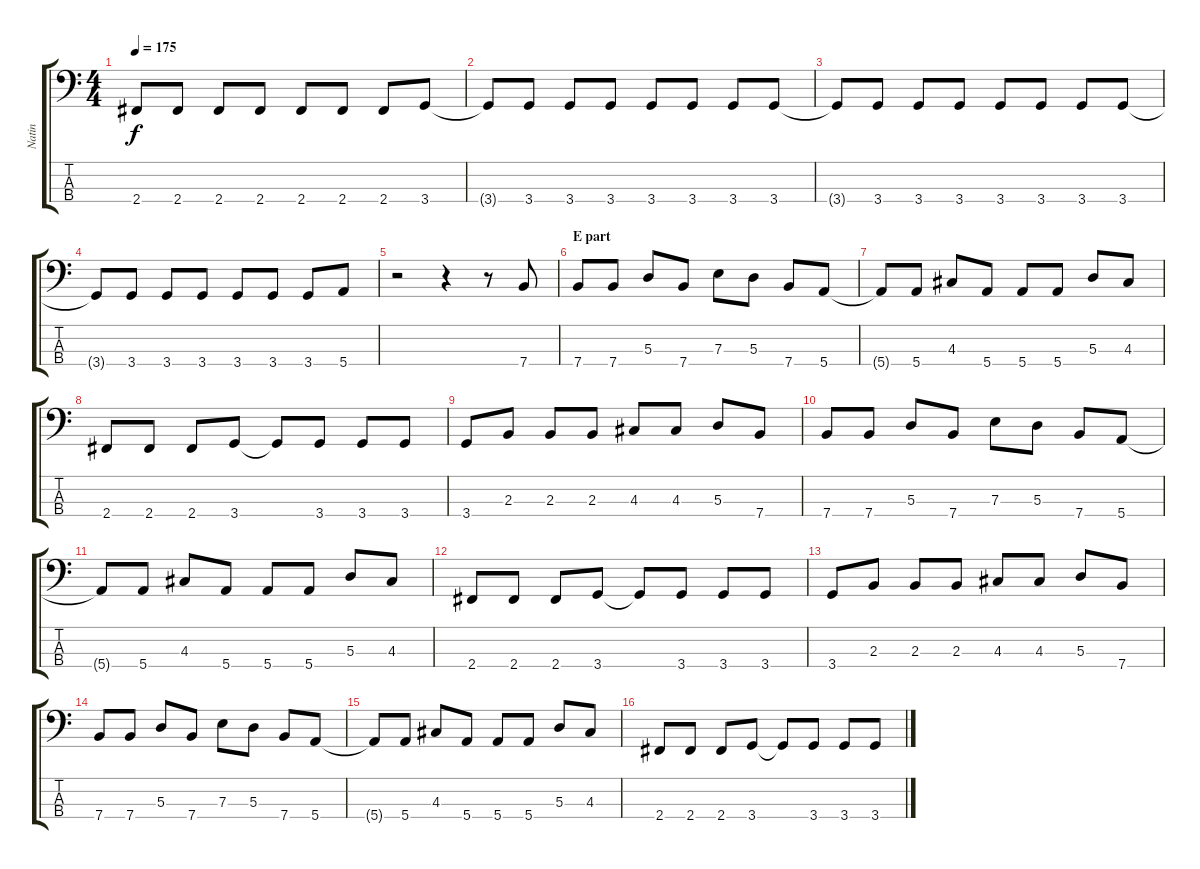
\track ("Natin" "Natin") {instrument electricbasspick}
\staff {score tabs}
\tuning (G2 D2 A1 E1) {hide}
\ts (4 4)
\tempo 175
\clef f4
\ks c
2.4{t}.8{dy f} 2.4.8 2.4.8 2.4.8 2.4.8 2.4.8 2.4.8 3.4.8 |
3.4{t}.8 3.4.8 3.4.8 3.4.8 3.4.8 3.4.8 3.4.8 3.4.8 |
3.4{t}.8 3.4.8 3.4.8 3.4.8 3.4.8 3.4.8 3.4.8 3.4.8 |
3.4{t}.8 3.4.8 3.4.8 3.4.8 3.4.8 3.4.8 3.4.8 5.4.8 |
r.2 r.4 r.8 7.4.8 |
\section ("" "E part")
7.4.8 7.4.8 5.3.8 7.4.8 7.3.8 5.3.8 7.4.8 5.4.8 |
5.4{t}.8 5.4.8 4.3.8 5.4.8 5.4.8 5.4.8 5.3.8 4.3.8 |
2.4.8 2.4.8 2.4.8 3.4.8 3.4{t}.8 3.4.8 3.4.8 3.4.8 |
3.4.8 2.3.8 2.3.8 2.3.8 4.3.8 4.3.8 5.3.8 7.4.8 |
7.4.8 7.4.8 5.3.8 7.4.8 7.3.8 5.3.8 7.4.8 5.4.8 |
5.4{t}.8 5.4.8 4.3.8 5.4.8 5.4.8 5.4.8 5.3.8 4.3.8 |
2.4.8 2.4.8 2.4.8 3.4.8 3.4{t}.8 3.4.8 3.4.8 3.4.8 |
3.4.8 2.3.8 2.3.8 2.3.8 4.3.8 4.3.8 5.3.8 7.4.8 |
7.4.8 7.4.8 5.3.8 7.4.8 7.3.8 5.3.8 7.4.8 5.4.8 |
5.4{t}.8 5.4.8 4.3.8 5.4.8 5.4.8 5.4.8 5.3.8 4.3.8 |
2.4.8 2.4.8 2.4.8 3.4.8 3.4{t}.8 3.4.8 3.4.8 3.4.8
